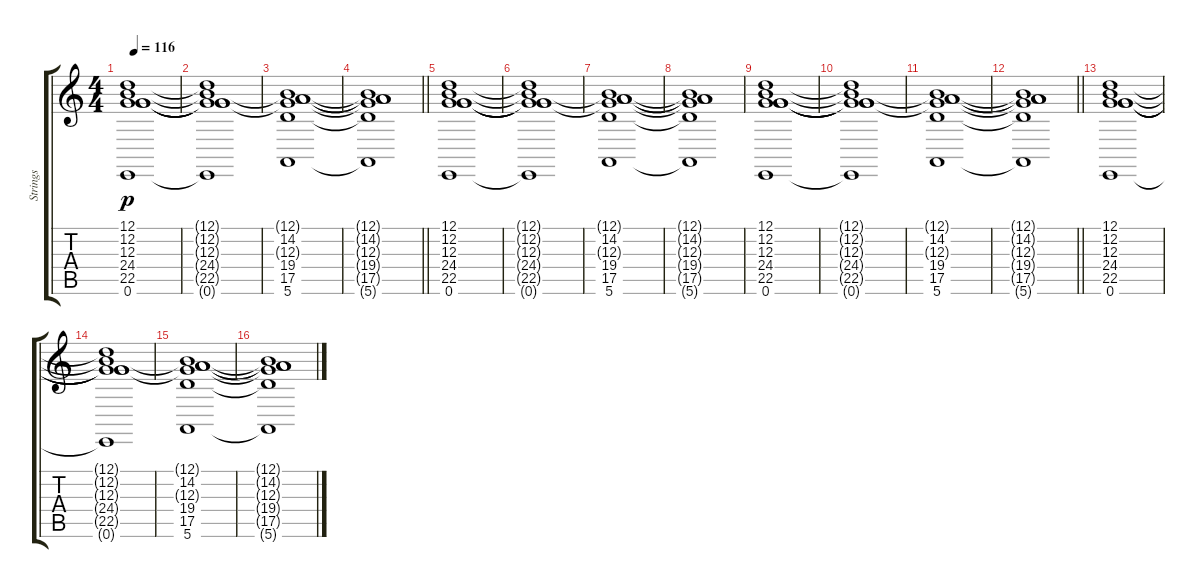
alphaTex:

\track ("Strings" "Strings") {instrument synthstrings2}
\staff {score tabs}
\tuning (B3 G3 G3 D3 A2 E2) {hide}
\ts (4 4)
\tempo 116
\clef g2
\ks c
(12.1 12.2 12.3 24.4 22.5 0.6).1{dy p} |
(12.1{t} 12.2{t} 12.3{t} 24.4{t} 22.5{t} 0.6{t}).1 |
(12.1{t} 14.2 12.3{t} 19.4 17.5 5.6).1 |
\barLineRight lightlight
(12.1{t} 14.2{t} 12.3{t} 19.4{t} 17.5{t} 5.6{t}).1 |
(12.1 12.2 12.3 24.4 22.5 0.6).1 |
(12.1{t} 12.2{t} 12.3{t} 24.4{t} 22.5{t} 0.6{t}).1 |
(12.1{t} 14.2 12.3{t} 19.4 17.5 5.6).1 |
(12.1{t} 14.2{t} 12.3{t} 19.4{t} 17.5{t} 5.6{t}).1 |
(12.1 12.2 12.3 24.4 22.5 0.6).1 |
(12.1{t} 12.2{t} 12.3{t} 24.4{t} 22.5{t} 0.6{t}).1 |
(12.1{t} 14.2 12.3{t} 19.4 17.5 5.6).1 |
\barLineRight lightlight
(12.1{t} 14.2{t} 12.3{t} 19.4{t} 17.5{t} 5.6{t}).1 |
(12.1 12.2 12.3 24.4 22.5 0.6).1 |
(12.1{t} 12.2{t} 12.3{t} 24.4{t} 22.5{t} 0.6{t}).1 |
(12.1{t} 14.2 12.3{t} 19.4 17.5 5.6).1 |
(12.1{t} 14.2{t} 12.3{t} 19.4{t} 17.5{t} 5.6{t}).1
